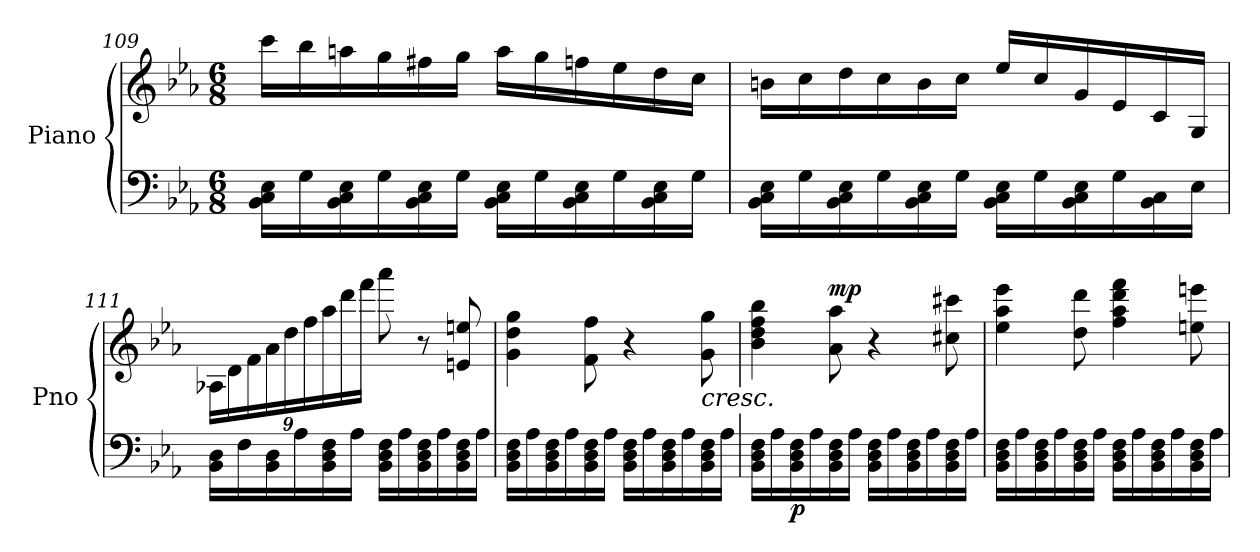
**kern	**kern	**dynam
*part1	*part1	*part1
*staff2	*staff1	*staff1/2
*I"Piano	*	*
*I'Pno	*	*
!!LO:LB:g=z
*clefF4	*clefG2	*
*k[b-e-a-]	*k[b-e-a-]	*
*M6/8	*M6/8	*
=109	=109	=109
16BB-\ 16C\ 16E-\LL	16ccc\LL	.
16G\	16bb-\	.
16BB-\ 16C\ 16E-\	16aan\	.
16G\	16gg\	.
16BB-\ 16C\ 16E-\	16ff#X\	.
16G\JJ	16gg\JJ	.
16BB-\ 16C\ 16E-\LL	16aa\LL	.
16G\	16gg\	.
16BB-\ 16C\ 16E-\	16ffn\	.
16G\	16ee-\	.
16BB-\ 16C\ 16E-\	16dd\	.
16G\JJ	16cc\JJ	.
=110	=110	=110
16BB-\ 16C\ 16E-\LL	16bn\LL	.
16G\	16cc\	.
16BB-\ 16C\ 16E-\	16dd\	.
16G\	16cc\	.
16BB-\ 16C\ 16E-\	16b\	.
16G\JJ	16cc\JJ	.
16BB-\ 16C\ 16E-\LL	16ee-/LL	.
16G\	16cc/	.
16BB-\ 16C\ 16E-\	16g/	.
16G\	16e-/	.
16BB-\ 16C\	16c/	.
16E-\JJ	16G/JJ	.
=111	=111	=111
*	*Xbrackettup	*
16BB-\ 16D\LL	24A-X\LL	.
.	24d\	.
16F\	.	.
.	24f\	.
16BB-\ 16D\	24a-\	.
.	24dd\	.
16A-\	.	.
.	24ff\	.
16BB-\ 16D\ 16F\	24aa-\	.
.	24ddd\	.
16A-\JJ	.	.
.	24fff\JJ	.
16BB-\ 16D\ 16F\LL	8aaa-\	.
16A-\	.	.
16BB-\ 16D\ 16F\	8r	.
16A-\	.	.
16BB-\ 16D\ 16F\	8en/ 8een/	.
16A-\JJ	.	.
!!LO:LB:g=z
=112	=112	=112
16BB-\ 16D\ 16F\LL	4g\ 4dd\ 4gg\	.
16A-\	.	.
16BB-\ 16D\ 16F\	.	.
16A-\	.	.
16BB-\ 16D\ 16F\	8f\ 8ff\	.
16A-\JJ	.	.
16BB-\ 16D\ 16F\LL	4r	.
16A-\	.	.
16BB-\ 16D\ 16F\	.	.
16A-\	.	.
!	!	!LO:HP:b
16BB-\ 16D\ 16F\	8g\ 8gg\	<
16A-\JJ	.	.
=113	=113	=113
16BB-\ 16D\ 16F\LL	4b-\ 4dd\ 4ff\ 4bb-\	.
16A-\	.	.
!	!	!LO:DY:b=2
16BB-\ 16D\ 16F\	.	p
16A-\	.	.
!	!	!LO:DY:a
16BB-\ 16D\ 16F\	8a-\ 8aa-\	mp
16A-\JJ	.	.
16BB-\ 16D\ 16F\LL	4r	.
16A-\	.	.
16BB-\ 16D\ 16F\	.	.
16A-\	.	.
16BB-\ 16D\ 16F\	8cc#X\ 8ccc#X\	.
16A-\JJ	.	.
=114	=114	=114
16BB-\ 16D\ 16F\LL	4ee-\ 4aa-\ 4eee-\	.
16A-\	.	.
16BB-\ 16D\ 16F\	.	.
16A-\	.	.
16BB-\ 16D\ 16F\	8dd\ 8ddd\	[
16A-\JJ	.	.
16BB-\ 16D\ 16F\LL	4ff\ 4aa-\ 4ddd\ 4fff\	.
16A-\	.	.
16BB-\ 16D\ 16F\	.	.
16A-\	.	.
16BB-\ 16D\ 16F\	8een\ 8eeen\	.
16A-\JJ	.	.
=	=	=
*-	*-	*-
